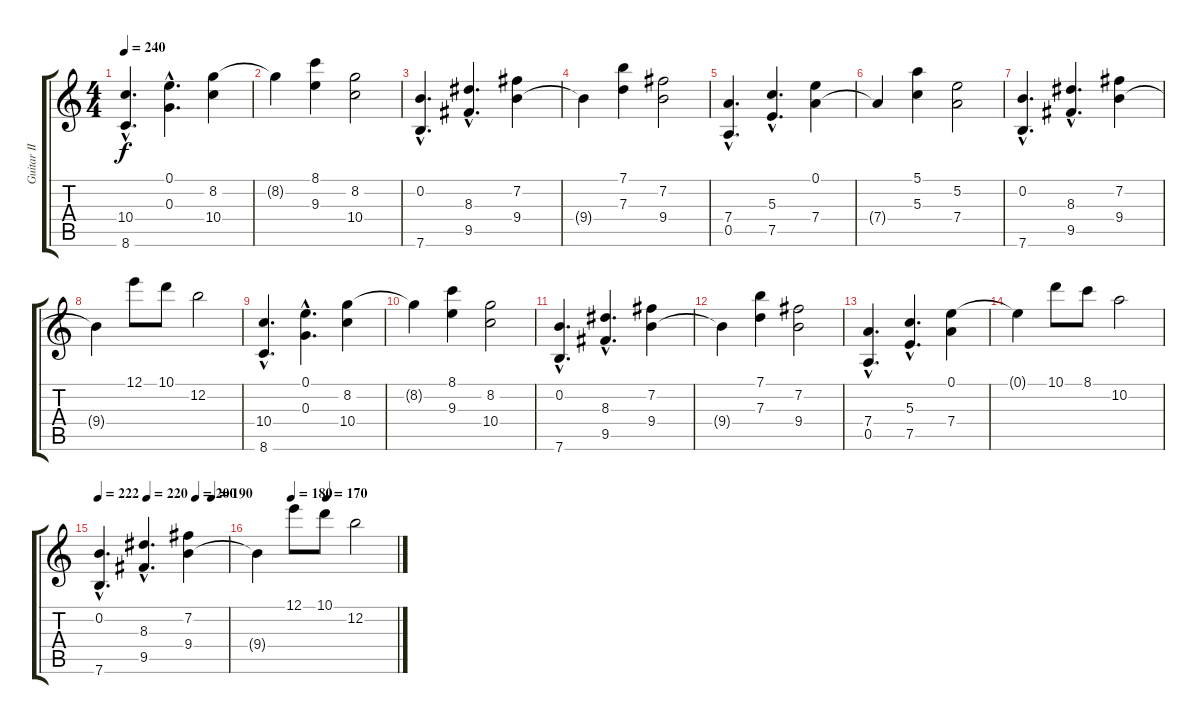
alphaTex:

\track ("Guitar II" "Guitar II") {instrument acousticguitarnylon}
\staff {score tabs}
\tuning (E4 B3 G3 D3 A2 E2) {hide}
\ts (4 4)
\tempo 240
\clef g2
\ks c
(10.4{hac} 8.6{hac}).4{d dy f} (0.1{hac} 0.3{hac}).4{d} (8.2 10.4).4 |
8.2{t}.4 (8.1 9.3).4 (8.2 10.4).2 |
(0.2{hac} 7.6{hac}).4{d} (8.3{hac} 9.5{hac}).4{d} (7.2 9.4).4 |
9.4{t}.4 (7.1 7.3).4 (7.2 9.4).2 |
(7.4{hac} 0.5{hac}).4{d} (5.3{hac} 7.5{hac}).4{d} (0.1 7.4).4 |
7.4{t}.4 (5.1 5.3).4 (5.2 7.4).2 |
(0.2{hac} 7.6{hac}).4{d} (8.3{hac} 9.5{hac}).4{d} (7.2 9.4).4 |
9.4{t}.4 12.1.8 10.1.8 12.2.2 |
(10.4{hac} 8.6{hac}).4{d} (0.1{hac} 0.3{hac}).4{d} (8.2 10.4).4 |
8.2{t}.4 (8.1 9.3).4 (8.2 10.4).2 |
(0.2{hac} 7.6{hac}).4{d} (8.3{hac} 9.5{hac}).4{d} (7.2 9.4).4 |
9.4{t}.4 (7.1 7.3).4 (7.2 9.4).2 |
(7.4{hac} 0.5{hac}).4{d} (5.3{hac} 7.5{hac}).4{d} (0.1 7.4).4 |
0.1{t}.4 10.1.8 8.1.8 10.2.2 |
\tempo 222
\tempo (220 0.375)
\tempo (200 0.75)
\tempo (190 0.875)
(0.2{hac} 7.6{hac}).4{d} (8.3{hac} 9.5{hac}).4{d} (7.2 9.4).4 |
\tempo (180 0.25)
\tempo (170 0.5)
9.4{t}.4 12.1.8 10.1.8 12.2.2
